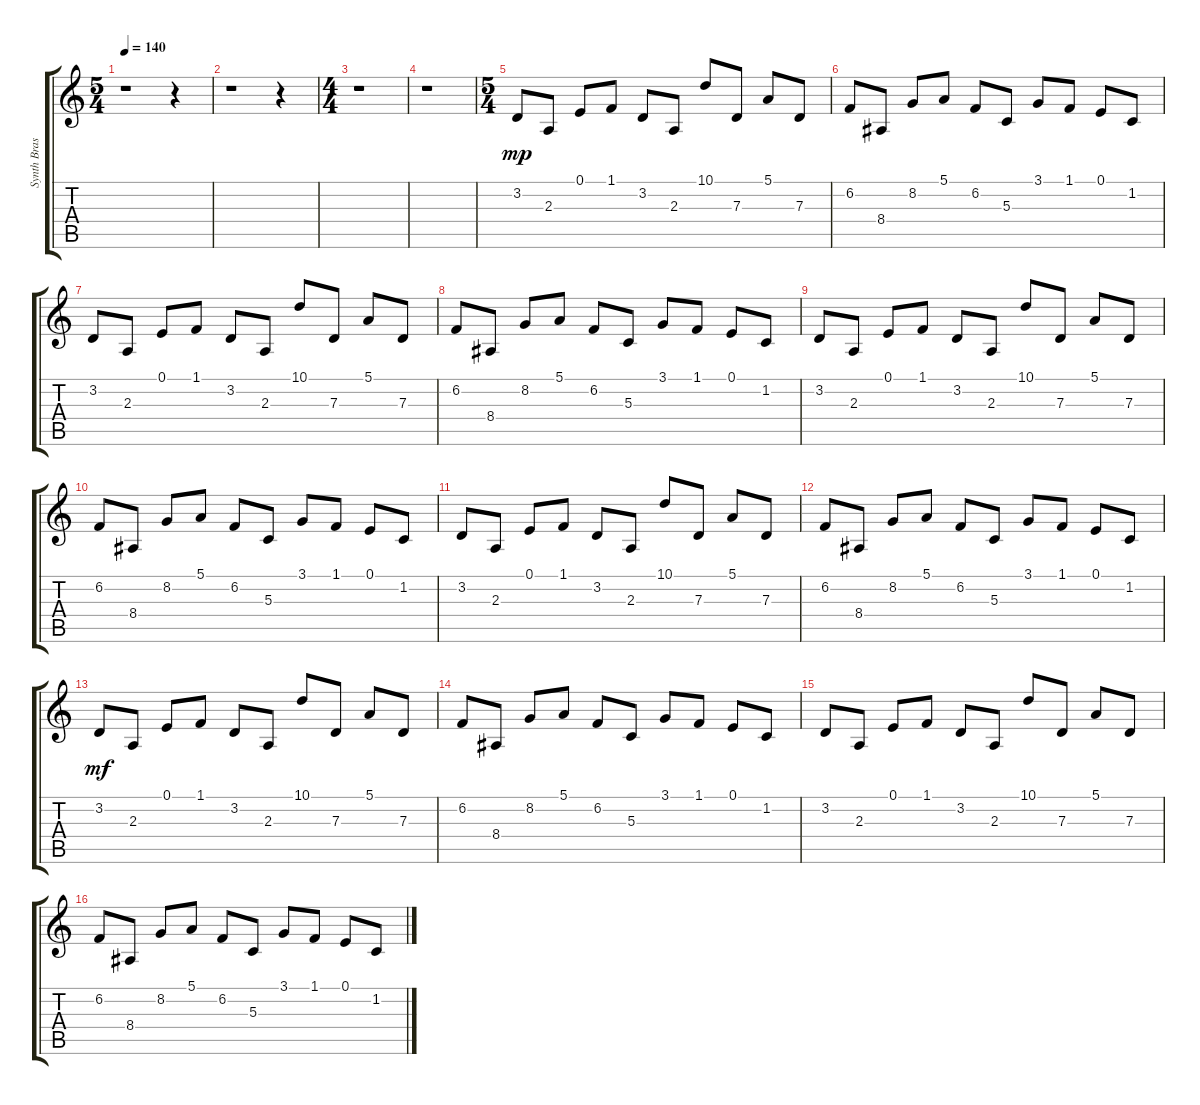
\track ("Synth Brass" "Synth Bras") {instrument synthbrass1}
\staff {score tabs}
\tuning (E4 B3 G3 D3 A2 E2) {hide}
\ts (5 4)
\tempo 140
\clef g2
\ks c
r.1{dy f} r.4 |
r.1 r.4 |
\ts (4 4)
r.1 |
r.1 |
\ts (5 4)
3.2.8{dy mp} 2.3.8 0.1.8 1.1.8 3.2.8 2.3.8 10.1.8 7.3.8 5.1.8 7.3.8 |
6.2.8 8.4.8 8.2.8 5.1.8 6.2.8 5.3.8 3.1.8 1.1.8 0.1.8 1.2.8 |
3.2.8 2.3.8 0.1.8 1.1.8 3.2.8 2.3.8 10.1.8 7.3.8 5.1.8 7.3.8 |
6.2.8 8.4.8 8.2.8 5.1.8 6.2.8 5.3.8 3.1.8 1.1.8 0.1.8 1.2.8 |
3.2.8 2.3.8 0.1.8 1.1.8 3.2.8 2.3.8 10.1.8 7.3.8 5.1.8 7.3.8 |
6.2.8 8.4.8 8.2.8 5.1.8 6.2.8 5.3.8 3.1.8 1.1.8 0.1.8 1.2.8 |
3.2.8 2.3.8 0.1.8 1.1.8 3.2.8 2.3.8 10.1.8 7.3.8 5.1.8 7.3.8 |
6.2.8 8.4.8 8.2.8 5.1.8 6.2.8 5.3.8 3.1.8 1.1.8 0.1.8 1.2.8 |
3.2.8{dy mf} 2.3.8 0.1.8 1.1.8 3.2.8 2.3.8 10.1.8 7.3.8 5.1.8 7.3.8 |
6.2.8 8.4.8 8.2.8 5.1.8 6.2.8 5.3.8 3.1.8 1.1.8 0.1.8 1.2.8 |
3.2.8 2.3.8 0.1.8 1.1.8 3.2.8 2.3.8 10.1.8 7.3.8 5.1.8 7.3.8 |
6.2.8 8.4.8 8.2.8 5.1.8 6.2.8 5.3.8 3.1.8 1.1.8 0.1.8 1.2.8
